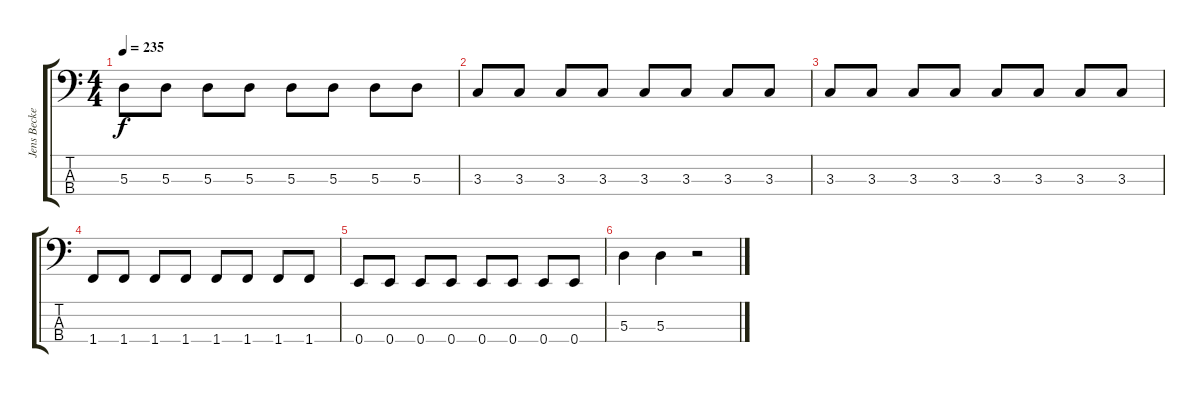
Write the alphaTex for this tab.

\track ("Jens Becker" "Jens Becke") {instrument electricbasspick}
\staff {score tabs}
\tuning (G2 D2 A1 E1) {hide}
\ts (4 4)
\tempo 235
\clef f4
\ks c
5.3.8{dy f} 5.3.8 5.3.8 5.3.8 5.3.8 5.3.8 5.3.8 5.3.8 |
3.3.8 3.3.8 3.3.8 3.3.8 3.3.8 3.3.8 3.3.8 3.3.8 |
3.3.8 3.3.8 3.3.8 3.3.8 3.3.8 3.3.8 3.3.8 3.3.8 |
1.4.8 1.4.8 1.4.8 1.4.8 1.4.8 1.4.8 1.4.8 1.4.8 |
0.4.8 0.4.8 0.4.8 0.4.8 0.4.8 0.4.8 0.4.8 0.4.8 |
5.3.4 5.3.4 r.2
